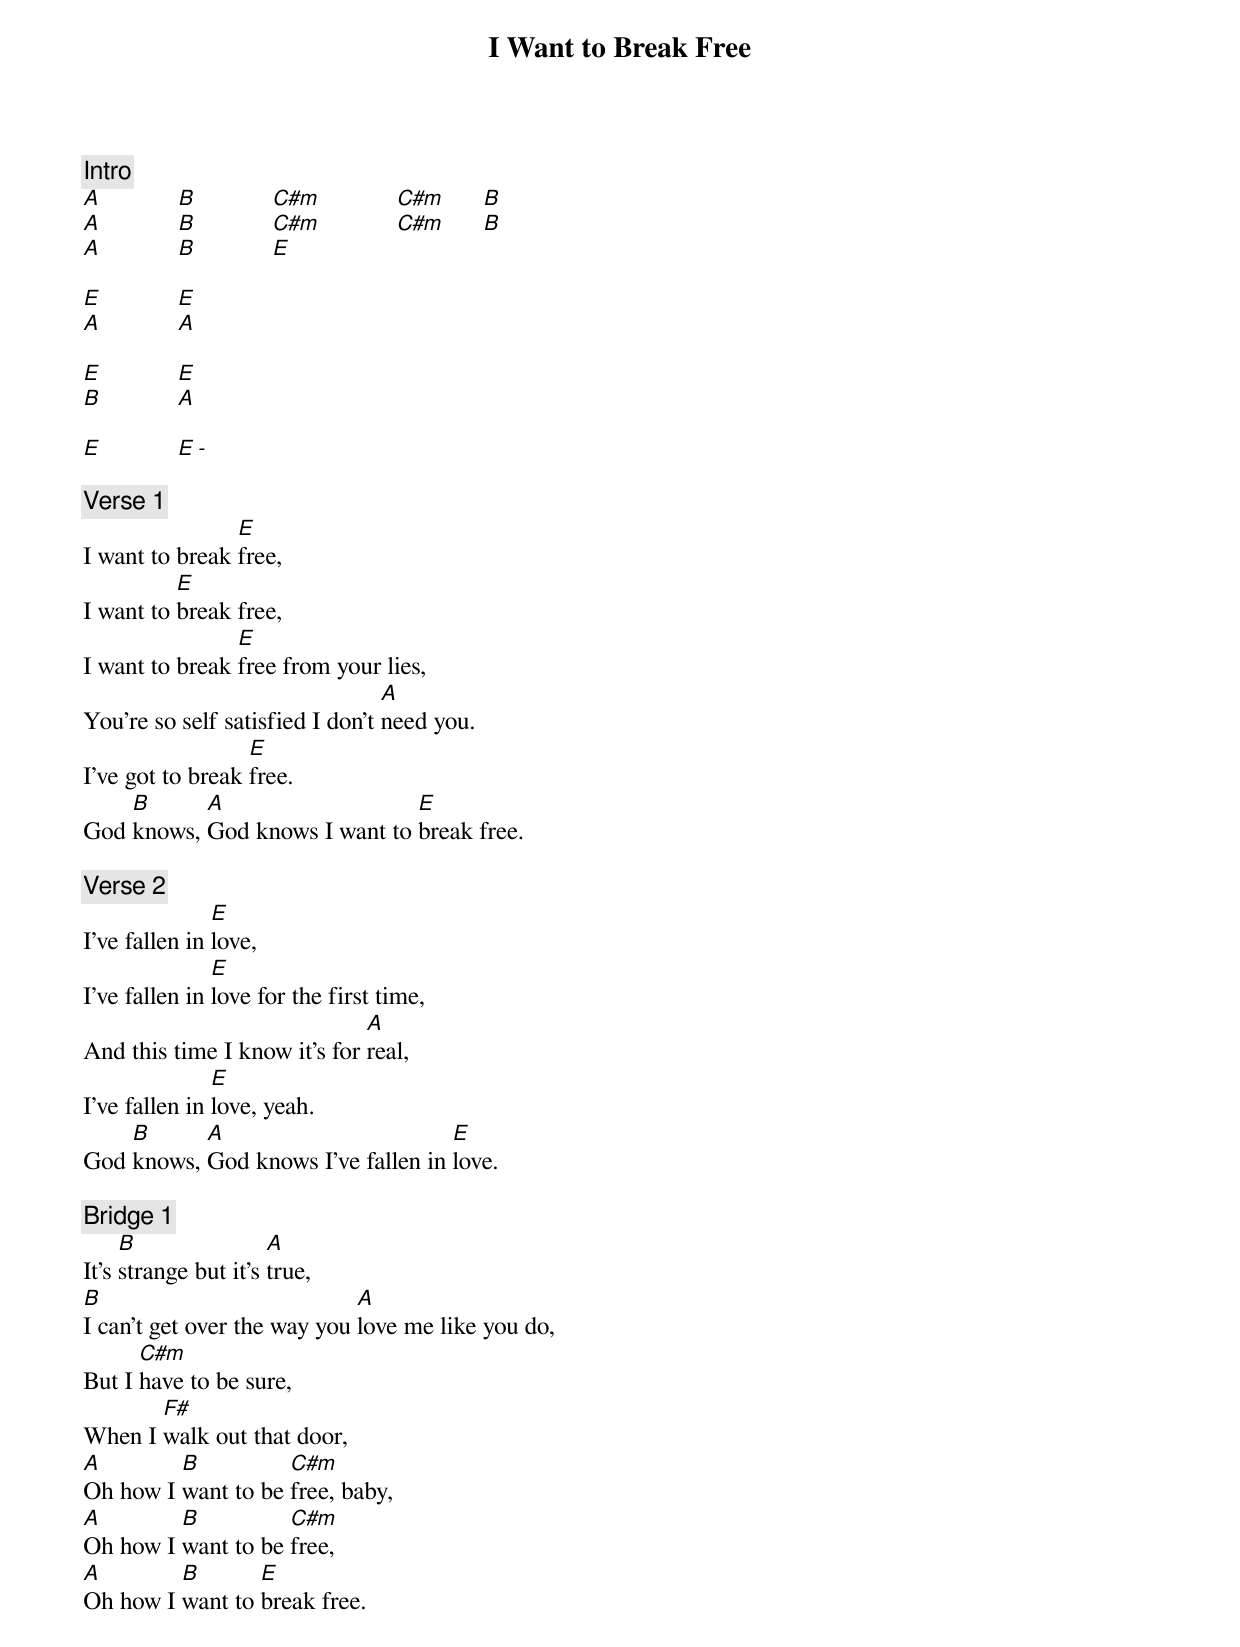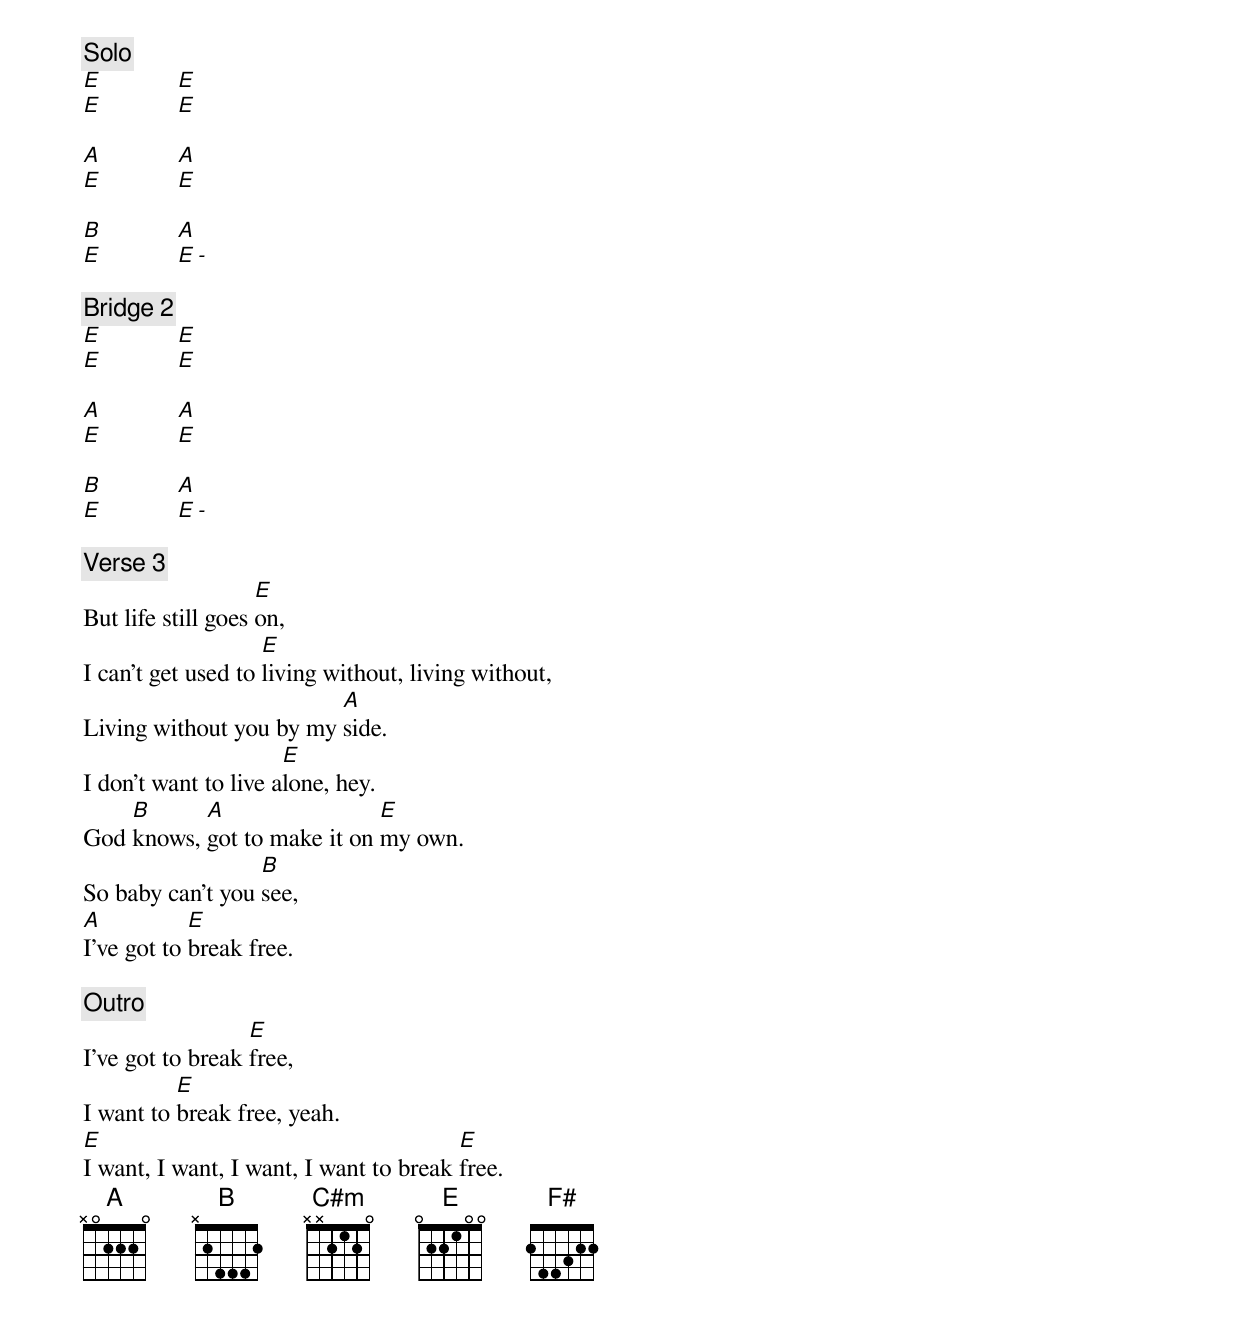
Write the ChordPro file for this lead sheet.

{title: I Want to Break Free}
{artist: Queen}
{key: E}
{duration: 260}
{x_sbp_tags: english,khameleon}

{c: Intro}
[A]            [B]            [C#m]            [C#m]      [B]
[A]            [B]            [C#m]            [C#m]      [B]
[A]            [B]            [E]

[E]            [E]
[A]            [A]

[E]            [E]
[B]            [A]

[E]            [E -]

{c: Verse 1}
I want to break [E]free,
I want to [E]break free,
I want to break [E]free from your lies,
You're so self satisfied I don't [A]need you.
I've got to break [E]free.
God [B]knows, [A]God knows I want to [E]break free.

{c: Verse 2}
I've fallen in [E]love,
I've fallen in [E]love for the first time,
And this time I know it's for [A]real,
I've fallen in [E]love, yeah.
God [B]knows, [A]God knows I've fallen in [E]love.

{c: Bridge 1}
It's [B]strange but it's [A]true,
[B]I can't get over the way you [A]love me like you do,
But I [C#m]have to be sure,
When I [F#]walk out that door,
[A]Oh how I [B]want to be [C#m]free, baby,
[A]Oh how I [B]want to be [C#m]free,
[A]Oh how I [B]want to [E]break free.

{c: Solo}
[E]            [E]
[E]            [E]

[A]            [A]
[E]            [E]

[B]            [A]
[E]            [E -]

{c: Bridge 2}
[E]            [E]
[E]            [E]

[A]            [A]
[E]            [E]

[B]            [A]
[E]            [E -]

{c: Verse 3}
But life still goes [E]on,
I can't get used to [E]living without, living without,
Living without you by my [A]side.
I don't want to live a[E]lone, hey.
God [B]knows, [A]got to make it on [E]my own.
So baby can't you [B]see,
[A]I've got to [E]break free.

{c: Outro}
I've got to break [E]free,
I want to [E]break free, yeah.
[E]I want, I want, I want, I want to break [E]free.
